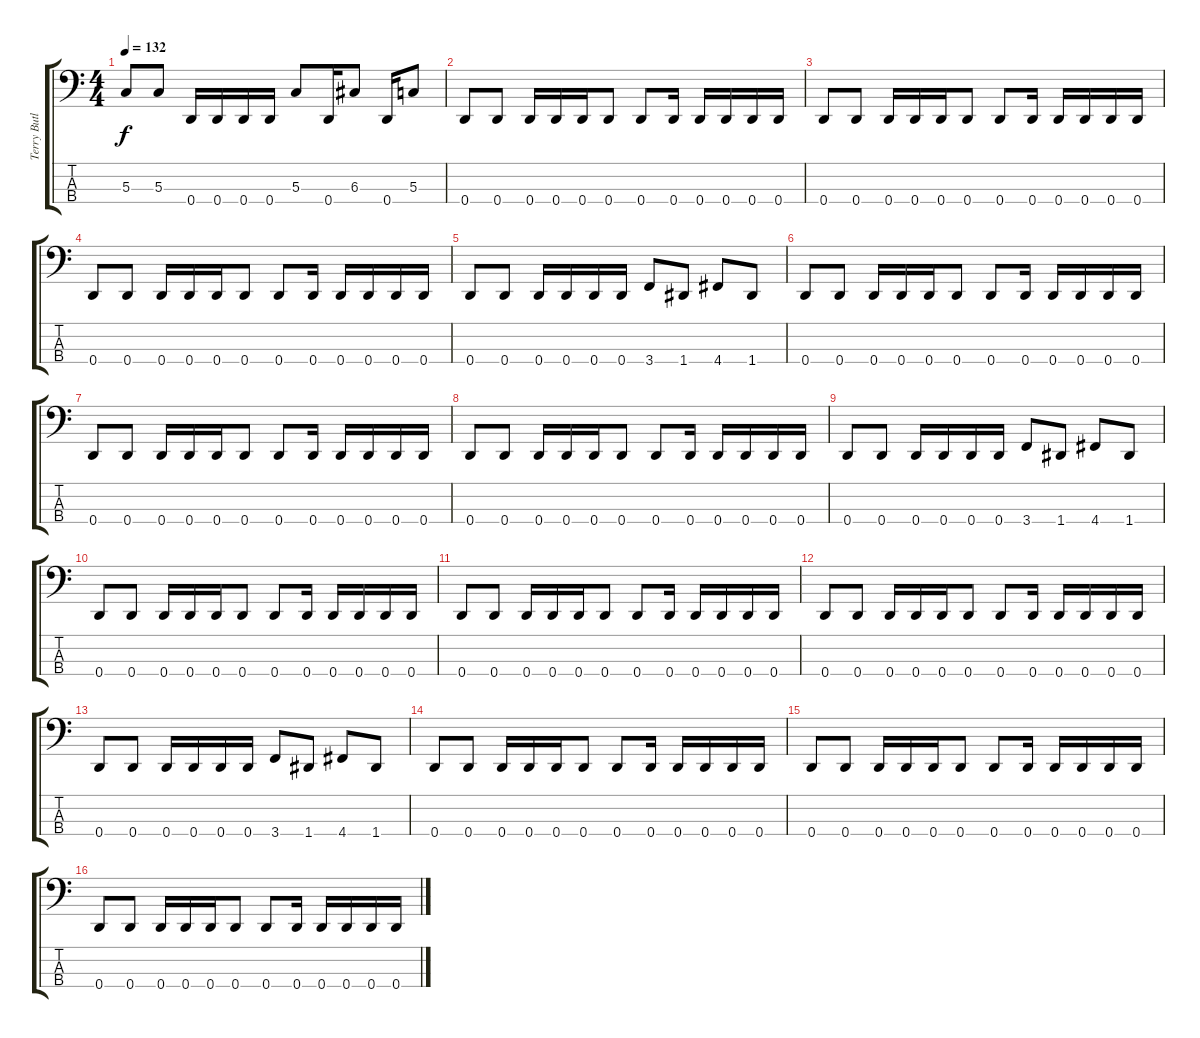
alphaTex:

\track ("Terry Butler (Bass)" "Terry Butl") {instrument electricbasspick}
\staff {score tabs}
\tuning (F2 C2 G1 D1) {hide}
\ts (4 4)
\tempo 132
\clef f4
\ks c
5.3.8{dy f} 5.3.8 0.4.16 0.4.16 0.4.16 0.4.16 5.3.8 0.4.16 6.3.8 0.4.16 5.3.8 |
0.4.8 0.4.8 0.4.16 0.4.16 0.4.16 0.4.8 0.4.8 0.4.16 0.4.16 0.4.16 0.4.16 0.4.16 |
0.4.8 0.4.8 0.4.16 0.4.16 0.4.16 0.4.8 0.4.8 0.4.16 0.4.16 0.4.16 0.4.16 0.4.16 |
0.4.8 0.4.8 0.4.16 0.4.16 0.4.16 0.4.8 0.4.8 0.4.16 0.4.16 0.4.16 0.4.16 0.4.16 |
0.4.8 0.4.8 0.4.16 0.4.16 0.4.16 0.4.16 3.4.8 1.4.8 4.4.8 1.4.8 |
0.4.8 0.4.8 0.4.16 0.4.16 0.4.16 0.4.8 0.4.8 0.4.16 0.4.16 0.4.16 0.4.16 0.4.16 |
0.4.8 0.4.8 0.4.16 0.4.16 0.4.16 0.4.8 0.4.8 0.4.16 0.4.16 0.4.16 0.4.16 0.4.16 |
0.4.8 0.4.8 0.4.16 0.4.16 0.4.16 0.4.8 0.4.8 0.4.16 0.4.16 0.4.16 0.4.16 0.4.16 |
0.4.8 0.4.8 0.4.16 0.4.16 0.4.16 0.4.16 3.4.8 1.4.8 4.4.8 1.4.8 |
0.4.8 0.4.8 0.4.16 0.4.16 0.4.16 0.4.8 0.4.8 0.4.16 0.4.16 0.4.16 0.4.16 0.4.16 |
0.4.8 0.4.8 0.4.16 0.4.16 0.4.16 0.4.8 0.4.8 0.4.16 0.4.16 0.4.16 0.4.16 0.4.16 |
0.4.8 0.4.8 0.4.16 0.4.16 0.4.16 0.4.8 0.4.8 0.4.16 0.4.16 0.4.16 0.4.16 0.4.16 |
0.4.8 0.4.8 0.4.16 0.4.16 0.4.16 0.4.16 3.4.8 1.4.8 4.4.8 1.4.8 |
0.4.8 0.4.8 0.4.16 0.4.16 0.4.16 0.4.8 0.4.8 0.4.16 0.4.16 0.4.16 0.4.16 0.4.16 |
0.4.8 0.4.8 0.4.16 0.4.16 0.4.16 0.4.8 0.4.8 0.4.16 0.4.16 0.4.16 0.4.16 0.4.16 |
0.4.8 0.4.8 0.4.16 0.4.16 0.4.16 0.4.8 0.4.8 0.4.16 0.4.16 0.4.16 0.4.16 0.4.16
